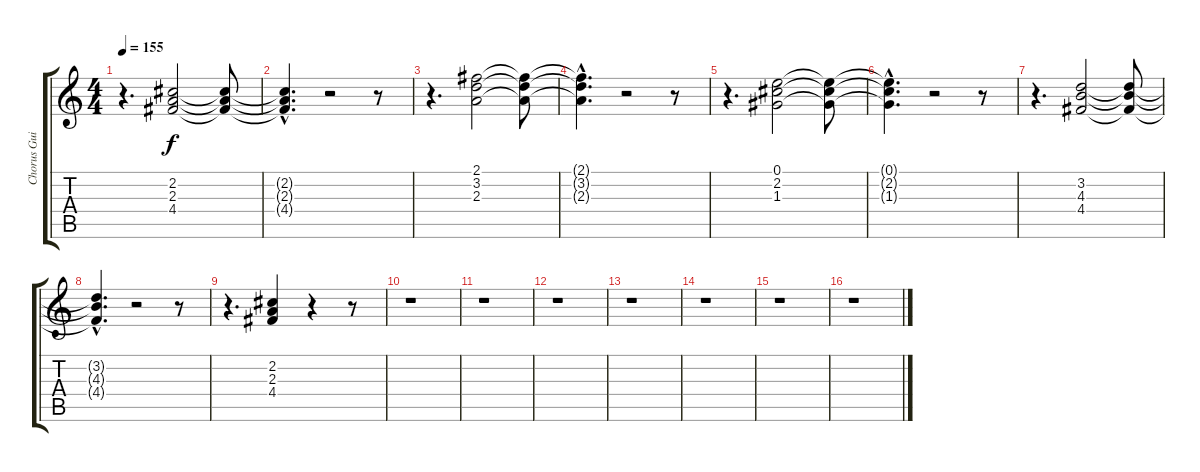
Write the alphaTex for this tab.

\track ("Chorus Guitar L" "Chorus Gui") {instrument electricguitarclean}
\staff {score tabs}
\tuning (E4 B3 G3 D3 A2 E2) {hide}
\ts (4 4)
\tempo 155
\clef g2
\ks c
r.4{d dy f} (2.2 2.3 4.4).2 (2.2{t} 2.3{t} 4.4{t}).8 |
(2.2{hac t} 2.3{hac t} 4.4{hac t}).4{d} r.2 r.8 |
r.4{d} (2.1 3.2 2.3).2 (2.1{t} 3.2{t} 2.3{t}).8 |
(2.1{hac t} 3.2{hac t} 2.3{hac t}).4{d} r.2 r.8 |
r.4{d} (0.1 2.2 1.3).2 (0.1{t} 2.2{t} 1.3{t}).8 |
(0.1{hac t} 2.2{hac t} 1.3{hac t}).4{d} r.2 r.8 |
r.4{d} (3.2 4.3 4.4).2 (3.2{t} 4.3{t} 4.4{t}).8 |
(3.2{hac t} 4.3{hac t} 4.4{hac t}).4{d} r.2 r.8 |
r.4{d} (2.2 2.3 4.4).4 r.4 r.8 |
r.1 |
r.1 |
r.1 |
r.1 |
r.1 |
r.1 |
r.1
